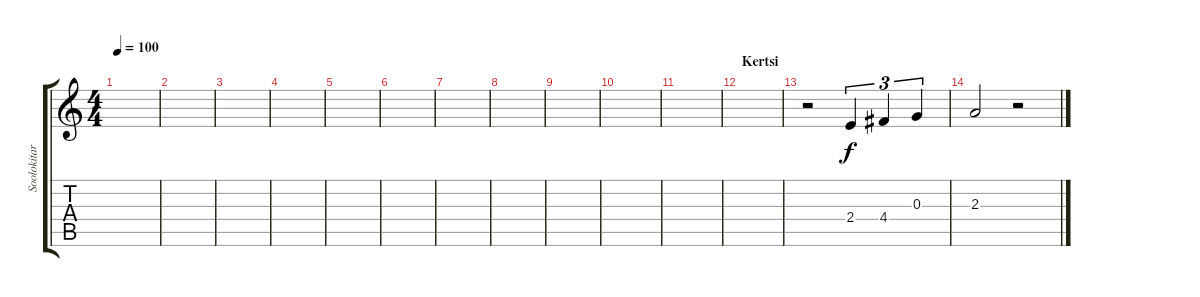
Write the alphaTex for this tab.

\track ("Soolokitara" "Soolokitar") {instrument overdrivenguitar}
\staff {score tabs}
\tuning (E4 B3 G3 D3 A2 E2) {hide}
\ts (4 4)
\tempo 100
\clef g2
\ks c
|
|
|
|
|
|
|
|
|
|
|
\section ("" "Kertsi")
|
r.2 2.4.4{tu (3 2)} 4.4.4{tu (3 2)} 0.3.4{tu (3 2)} |
2.3.2 r.2
